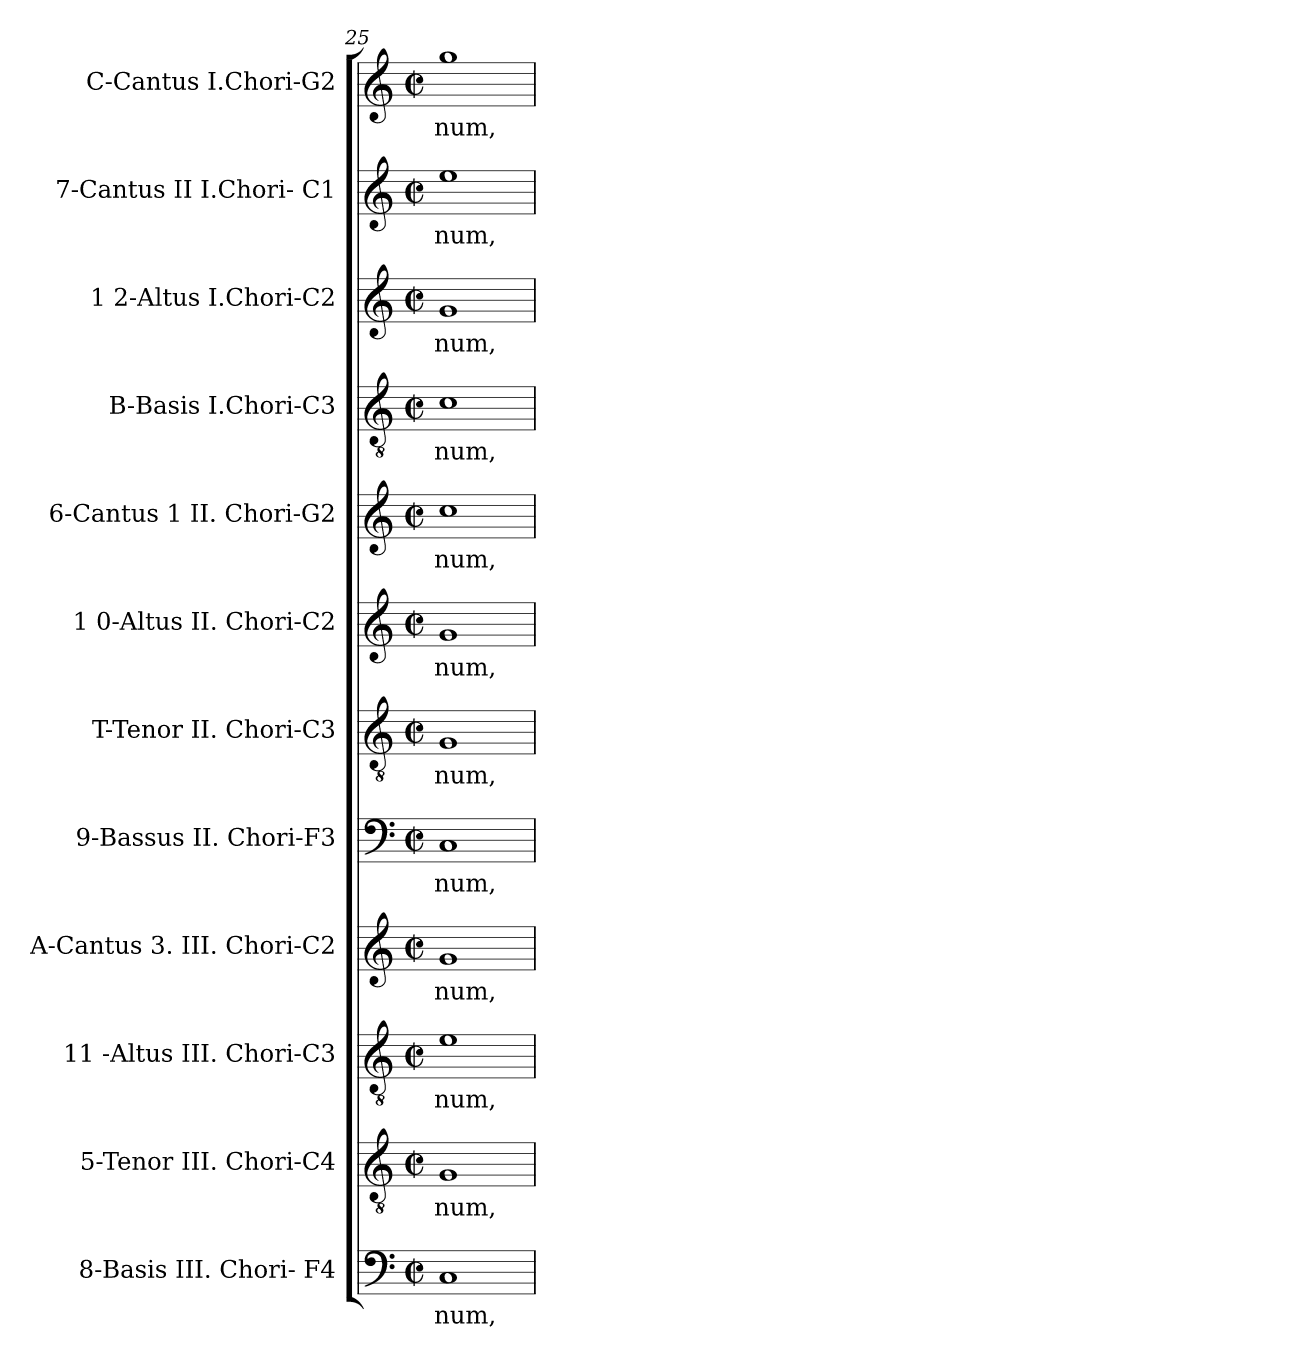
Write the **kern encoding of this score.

**kern	**text	**kern	**text	**kern	**text	**kern	**text	**kern	**text	**kern	**text	**kern	**text	**kern	**text	**kern	**text	**kern	**text	**kern	**text	**kern	**text
*part12	*part12	*part11	*part11	*part10	*part10	*part9	*part9	*part8	*part8	*part7	*part7	*part6	*part6	*part5	*part5	*part4	*part4	*part3	*part3	*part2	*part2	*part1	*part1
*staff12	*staff12	*staff11	*staff11	*staff10	*staff10	*staff9	*staff9	*staff8	*staff8	*staff7	*staff7	*staff6	*staff6	*staff5	*staff5	*staff4	*staff4	*staff3	*staff3	*staff2	*staff2	*staff1	*staff1
*I"8-Basis  III. Chori- F4	*	*I"5-Tenor  III. Chori-C4	*	*I"11 -Altus  III. Chori-C3	*	*I"A-Cantus 3.  III. Chori-C2	*	*I"9-Bassus  II. Chori-F3	*	*I"T-Tenor  II. Chori-C3	*	*I"1 0-Altus  II. Chori-C2	*	*I"6-Cantus 1  II. Chori-G2	*	*I"B-Basis  I.Chori-C3	*	*I"1 2-Altus  I.Chori-C2	*	*I"7-Cantus II  I.Chori- C1	*	*I"C-Cantus  I.Chori-G2	*
*	*	*	*	*	*	*I'A	*	*	*	*I'T	*	*	*	*	*	*I'B	*	*	*	*	*	*I'C	*
*clefF4	*	*clefGv2	*	*clefGv2	*	*clefG2	*	*clefF4	*	*clefGv2	*	*clefG2	*	*clefG2	*	*clefGv2	*	*clefG2	*	*clefG2	*	*clefG2	*
*k[]	*	*k[]	*	*k[]	*	*k[]	*	*k[]	*	*k[]	*	*k[]	*	*k[]	*	*k[]	*	*k[]	*	*k[]	*	*k[]	*
*C:	*	*C:	*	*C:	*	*C:	*	*C:	*	*C:	*	*C:	*	*C:	*	*C:	*	*C:	*	*C:	*	*C:	*
*M2/2	*	*M2/2	*	*M2/2	*	*M2/2	*	*M2/2	*	*M2/2	*	*M2/2	*	*M2/2	*	*M2/2	*	*M2/2	*	*M2/2	*	*M2/2	*
*met(c|)	*	*met(c|)	*	*met(c|)	*	*met(c|)	*	*met(c|)	*	*met(c|)	*	*met(c|)	*	*met(c|)	*	*met(c|)	*	*met(c|)	*	*met(c|)	*	*met(c|)	*
=25	=25	=25	=25	=25	=25	=25	=25	=25	=25	=25	=25	=25	=25	=25	=25	=25	=25	=25	=25	=25	=25	=25	=25
!	!LO:LY:b:cj	!	!LO:LY:b:cj	!	!LO:LY:b:cj	!	!LO:LY:b:cj	!	!LO:LY:b:cj	!	!LO:LY:b:cj	!	!LO:LY:b:cj	!	!LO:LY:b:cj	!	!LO:LY:b:cj	!	!LO:LY:b:cj	!	!LO:LY:b:cj	!	!LO:LY:b:cj
1C	-num,	1G	-num,	1e	-num,	1g	-num,	1C	-num,	1G	-num,	1g	-num,	1cc	-num,	1c	-num,	1g	-num,	1ee	-num,	1gg	-num,
=	=	=	=	=	=	=	=	=	=	=	=	=	=	=	=	=	=	=	=	=	=	=	=
*-	*-	*-	*-	*-	*-	*-	*-	*-	*-	*-	*-	*-	*-	*-	*-	*-	*-	*-	*-	*-	*-	*-	*-
